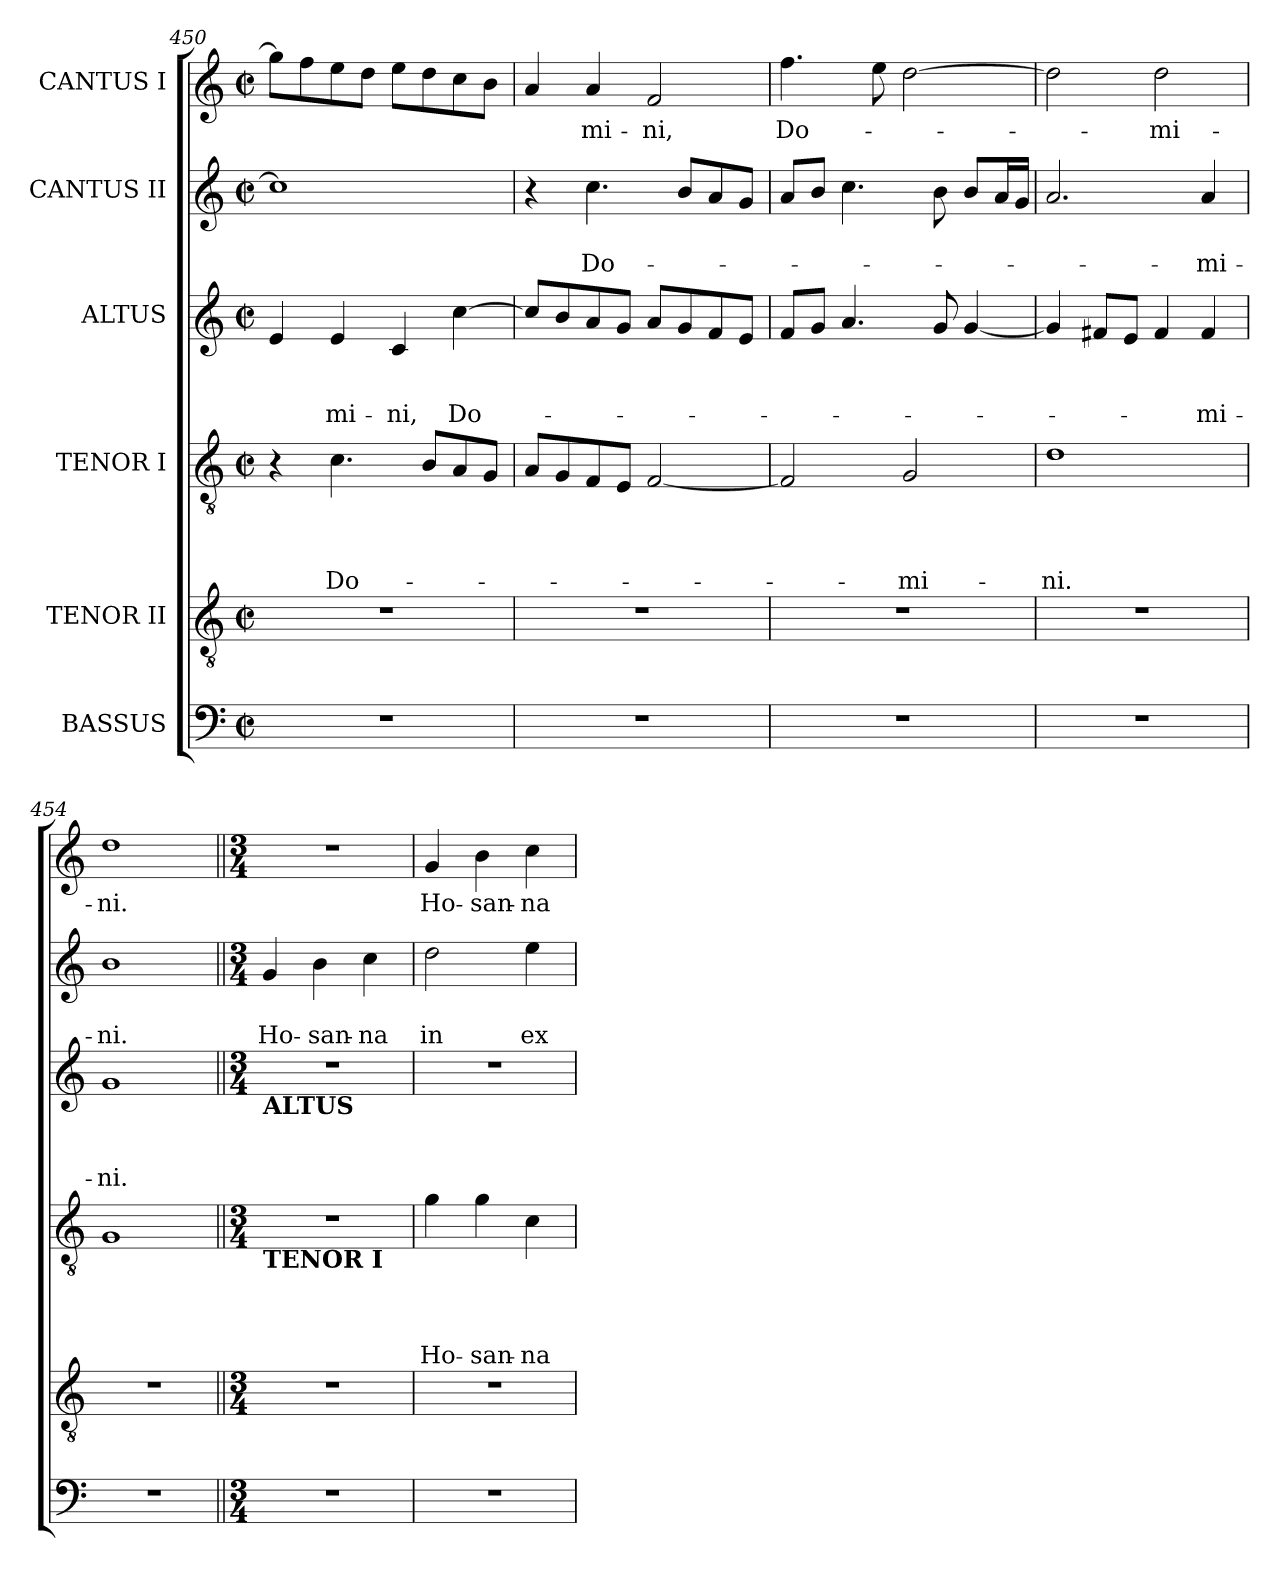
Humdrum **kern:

**kern	**kern	**kern	**text	**text	**text	**text	**kern	**text	**text	**text	**kern	**text	**text	**kern	**text
*part6	*part5	*part4	*part4	*part4	*part4	*part4	*part3	*part3	*part3	*part3	*part2	*part2	*part2	*part1	*part1
*staff6	*staff5	*staff4	*staff4	*staff4	*staff4	*staff4	*staff3	*staff3	*staff3	*staff3	*staff2	*staff2	*staff2	*staff1	*staff1
*I"BASSUS	*I"TENOR II	*I"TENOR I	*	*	*	*	*I"ALTUS	*	*	*	*I"CANTUS II	*	*	*I"CANTUS I	*
*clefF4	*clefGv2	*clefGv2	*	*	*	*	*clefG2	*	*	*	*clefG2	*	*	*clefG2	*
*k[]	*k[]	*k[]	*	*	*	*	*k[]	*	*	*	*k[]	*	*	*k[]	*
*C:	*C:	*C:	*	*	*	*	*C:	*	*	*	*C:	*	*	*C:	*
*M2/2	*M2/2	*M2/2	*	*	*	*	*M2/2	*	*	*	*M2/2	*	*	*M2/2	*
*met(c|)	*met(c|)	*met(c|)	*	*	*	*	*met(c|)	*	*	*	*met(c|)	*	*	*met(c|)	*
=450	=450	=450	=450	=450	=450	=450	=450	=450	=450	=450	=450	=450	=450	=450	=450
1r	1r	4r	.	.	.	.	4e/	.	.	.	1cc]	.	.	8gg\L]	.
.	.	.	.	.	.	.	.	.	.	.	.	.	.	8ff\	.
.	.	4.c\	.	.	.	Do-	4e/	.	.	-mi-	.	.	.	8ee\	.
.	.	.	.	.	.	.	.	.	.	.	.	.	.	8dd\J	.
.	.	.	.	.	.	.	4c/	.	.	-ni,	.	.	.	8ee\L	.
.	.	8B/L	.	.	.	.	.	.	.	.	.	.	.	8dd\	.
.	.	8A/	.	.	.	.	[4cc\	.	.	Do-	.	.	.	8cc\	.
.	.	8G/J	.	.	.	.	.	.	.	.	.	.	.	8b\J	.
=451	=451	=451	=451	=451	=451	=451	=451	=451	=451	=451	=451	=451	=451	=451	=451
1r	1r	8A/L	.	.	.	.	8cc/L]	.	.	.	4r	.	.	4a/	.
.	.	8G/	.	.	.	.	8b/	.	.	.	.	.	.	.	.
.	.	8F/	.	.	.	.	8a/	.	.	.	4.cc\	.	Do-	4a/	-mi-
.	.	8E/J	.	.	.	.	8g/J	.	.	.	.	.	.	.	.
.	.	[2F/	.	.	.	.	8a/L	.	.	.	.	.	.	2f/	-ni,
.	.	.	.	.	.	.	8g/	.	.	.	8b/L	.	.	.	.
.	.	.	.	.	.	.	8f/	.	.	.	8a/	.	.	.	.
.	.	.	.	.	.	.	8e/J	.	.	.	8g/J	.	.	.	.
=452	=452	=452	=452	=452	=452	=452	=452	=452	=452	=452	=452	=452	=452	=452	=452
1r	1r	2F/]	.	.	.	.	8f/L	.	.	.	8a/L	.	.	4.ff\	Do-
.	.	.	.	.	.	.	8g/J	.	.	.	8b/J	.	.	.	.
.	.	.	.	.	.	.	4.a/	.	.	.	4.cc\	.	.	.	.
.	.	.	.	.	.	.	.	.	.	.	.	.	.	8ee\	.
.	.	2G/	.	.	.	-mi-	.	.	.	.	.	.	.	[2dd\	.
.	.	.	.	.	.	.	8g/	.	.	.	8b\	.	.	.	.
.	.	.	.	.	.	.	[4g/	.	.	.	8b/L	.	.	.	.
.	.	.	.	.	.	.	.	.	.	.	16a/L	.	.	.	.
.	.	.	.	.	.	.	.	.	.	.	16g/JJ	.	.	.	.
=453	=453	=453	=453	=453	=453	=453	=453	=453	=453	=453	=453	=453	=453	=453	=453
1r	1r	1d	.	.	.	-ni.	4g/]	.	.	.	2.a/	.	.	2dd\]	.
.	.	.	.	.	.	.	8f#X/L	.	.	.	.	.	.	.	.
.	.	.	.	.	.	.	8e/J	.	.	.	.	.	.	.	.
.	.	.	.	.	.	.	4f#/	.	.	.	.	.	.	2dd\	-mi-
.	.	.	.	.	.	.	4f#/	.	.	-mi-	4a/	.	-mi-	.	.
=454	=454	=454	=454	=454	=454	=454	=454	=454	=454	=454	=454	=454	=454	=454	=454
1r	1r	1G	.	.	.	.	1g	.	.	-ni.	1b	.	-ni.	1dd	-ni.
!!LO:LB:g=z
=455||	=455||	=455||	=455||	=455||	=455||	=455||	=455||	=455||	=455||	=455||	=455||	=455||	=455||	=455||	=455||
*M3/4	*M3/4	*M3/4	*	*	*	*	*M3/4	*	*	*	*M3/4	*	*	*M3/4	*
!	!	!	!	!	!	!	!LO:TX:b:B:t=ALTUS	!	!	!	!	!	!	!	!
!	!	!LO:TX:b:B:t=TENOR I	!	!	!	!	!	!	!	!	!	!	!	!	!
!LO:N:vis=1	!LO:N:vis=1	!LO:N:vis=1	!	!	!	!	!LO:N:vis=1	!	!	!	!	!	!	!LO:N:vis=1	!
2.r	2.r	2.r	.	.	.	.	2.r	.	.	.	4g/	.	Ho-	2.r	.
.	.	.	.	.	.	.	.	.	.	.	4b\	.	-san-	.	.
.	.	.	.	.	.	.	.	.	.	.	4cc\	.	-na	.	.
=456	=456	=456	=456	=456	=456	=456	=456	=456	=456	=456	=456	=456	=456	=456	=456
!LO:N:vis=1	!LO:N:vis=1	!	!	!	!	!	!LO:N:vis=1	!	!	!	!	!	!	!	!
2.r	2.r	4g\	.	.	.	Ho-	2.r	.	.	.	2dd\	.	in	4g/	Ho-
.	.	4g\	.	.	.	-san-	.	.	.	.	.	.	.	4b\	-san-
.	.	4c\	.	.	.	-na	.	.	.	.	4ee\	.	ex-	4cc\	-na
=	=	=	=	=	=	=	=	=	=	=	=	=	=	=	=
*-	*-	*-	*-	*-	*-	*-	*-	*-	*-	*-	*-	*-	*-	*-	*-
